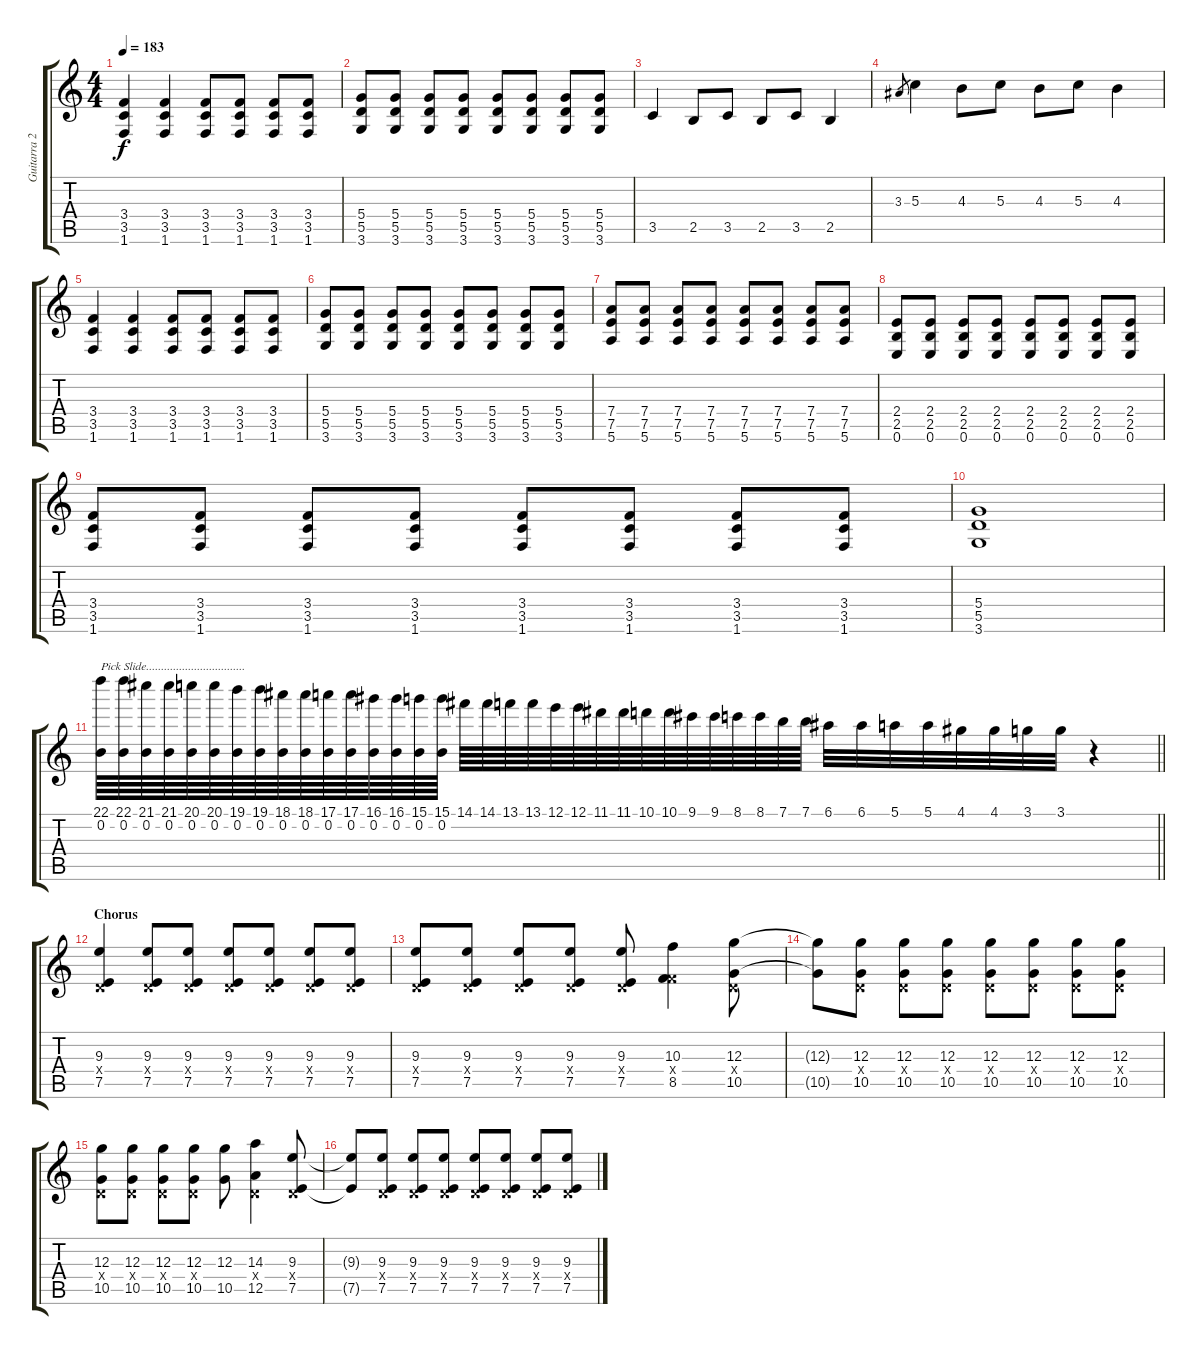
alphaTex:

\track ("Guitarra 2 - Erik" "Guitarra 2") {instrument overdrivenguitar}
\staff {score tabs}
\tuning (E4 B3 G3 D3 A2 E2) {hide}
\ts (4 4)
\tempo 183
\clef g2
\ks c
(3.4 3.5 1.6).4{dy f} (3.4 3.5 1.6).4 (3.4 3.5 1.6).8 (3.4 3.5 1.6).8 (3.4 3.5 1.6).8 (3.4 3.5 1.6).8 |
(5.4 5.5 3.6).8 (5.4 5.5 3.6).8 (5.4 5.5 3.6).8 (5.4 5.5 3.6).8 (5.4 5.5 3.6).8 (5.4 5.5 3.6).8 (5.4 5.5 3.6).8 (5.4 5.5 3.6).8 |
3.5.4 2.5.8 3.5.8 2.5.8 3.5.8 2.5.4 |
3.3.8{gr} 5.3.4 4.3.8 5.3.8 4.3.8 5.3.8 4.3.4 |
(3.4 3.5 1.6).4 (3.4 3.5 1.6).4 (3.4 3.5 1.6).8 (3.4 3.5 1.6).8 (3.4 3.5 1.6).8 (3.4 3.5 1.6).8 |
(5.4 5.5 3.6).8 (5.4 5.5 3.6).8 (5.4 5.5 3.6).8 (5.4 5.5 3.6).8 (5.4 5.5 3.6).8 (5.4 5.5 3.6).8 (5.4 5.5 3.6).8 (5.4 5.5 3.6).8 |
(7.4 7.5 5.6).8 (7.4 7.5 5.6).8 (7.4 7.5 5.6).8 (7.4 7.5 5.6).8 (7.4 7.5 5.6).8 (7.4 7.5 5.6).8 (7.4 7.5 5.6).8 (7.4 7.5 5.6).8 |
(2.4 2.5 0.6).8 (2.4 2.5 0.6).8 (2.4 2.5 0.6).8 (2.4 2.5 0.6).8 (2.4 2.5 0.6).8 (2.4 2.5 0.6).8 (2.4 2.5 0.6).8 (2.4 2.5 0.6).8 |
(3.4 3.5 1.6).8 (3.4 3.5 1.6).8 (3.4 3.5 1.6).8 (3.4 3.5 1.6).8 (3.4 3.5 1.6).8 (3.4 3.5 1.6).8 (3.4 3.5 1.6).8 (3.4 3.5 1.6).8 |
(5.4 5.5 3.6).1 |
\barLineRight lightlight
(22.1 0.2).64{txt "Pick Slide................................. "} (22.1 0.2).64 (21.1 0.2).64 (21.1 0.2).64 (20.1 0.2).64 (20.1 0.2).64 (19.1 0.2).64 (19.1 0.2).64 (18.1 0.2).64 (18.1 0.2).64 (17.1 0.2).64 (17.1 0.2).64 (16.1 0.2).64 (16.1 0.2).64 (15.1 0.2).64 (15.1 0.2).64 14.1.64 14.1.64 13.1.64 13.1.64 12.1.64 12.1.64 11.1.64 11.1.64 10.1.64 10.1.64 9.1.64 9.1.64 8.1.64 8.1.64 7.1.64 7.1.64 6.1.32 6.1.32 5.1.32 5.1.32 4.1.32 4.1.32 3.1.32 3.1.32 r.4 |
\section ("" "Chorus")
(9.3 0.4{x} 7.5).4 (9.3 0.4{x} 7.5).8 (9.3 0.4{x} 7.5).8 (9.3 0.4{x} 7.5).8 (9.3 0.4{x} 7.5).8 (9.3 0.4{x} 7.5).8 (9.3 0.4{x} 7.5).8 |
(9.3 0.4{x} 7.5).8 (9.3 0.4{x} 7.5).8 (9.3 0.4{x} 7.5).8 (9.3 0.4{x} 7.5).8 (9.3 0.4{x} 7.5).8 (10.3 3.4{x} 8.5).4 (12.3 0.4{x} 10.5).8 |
(12.3{t} 10.5{t}).8 (12.3 0.4{x} 10.5).8 (12.3 0.4{x} 10.5).8 (12.3 0.4{x} 10.5).8 (12.3 0.4{x} 10.5).8 (12.3 0.4{x} 10.5).8 (12.3 0.4{x} 10.5).8 (12.3 0.4{x} 10.5).8 |
(12.3 0.4{x} 10.5).8 (12.3 0.4{x} 10.5).8 (12.3 0.4{x} 10.5).8 (12.3 0.4{x} 10.5).8 (12.3 10.5).8 (14.3 0.4{x} 12.5).4 (9.3 0.4{x} 7.5).8 |
(9.3{t} 7.5{t}).8 (9.3 0.4{x} 7.5).8 (9.3 0.4{x} 7.5).8 (9.3 0.4{x} 7.5).8 (9.3 0.4{x} 7.5).8 (9.3 0.4{x} 7.5).8 (9.3 0.4{x} 7.5).8 (9.3 0.4{x} 7.5).8
